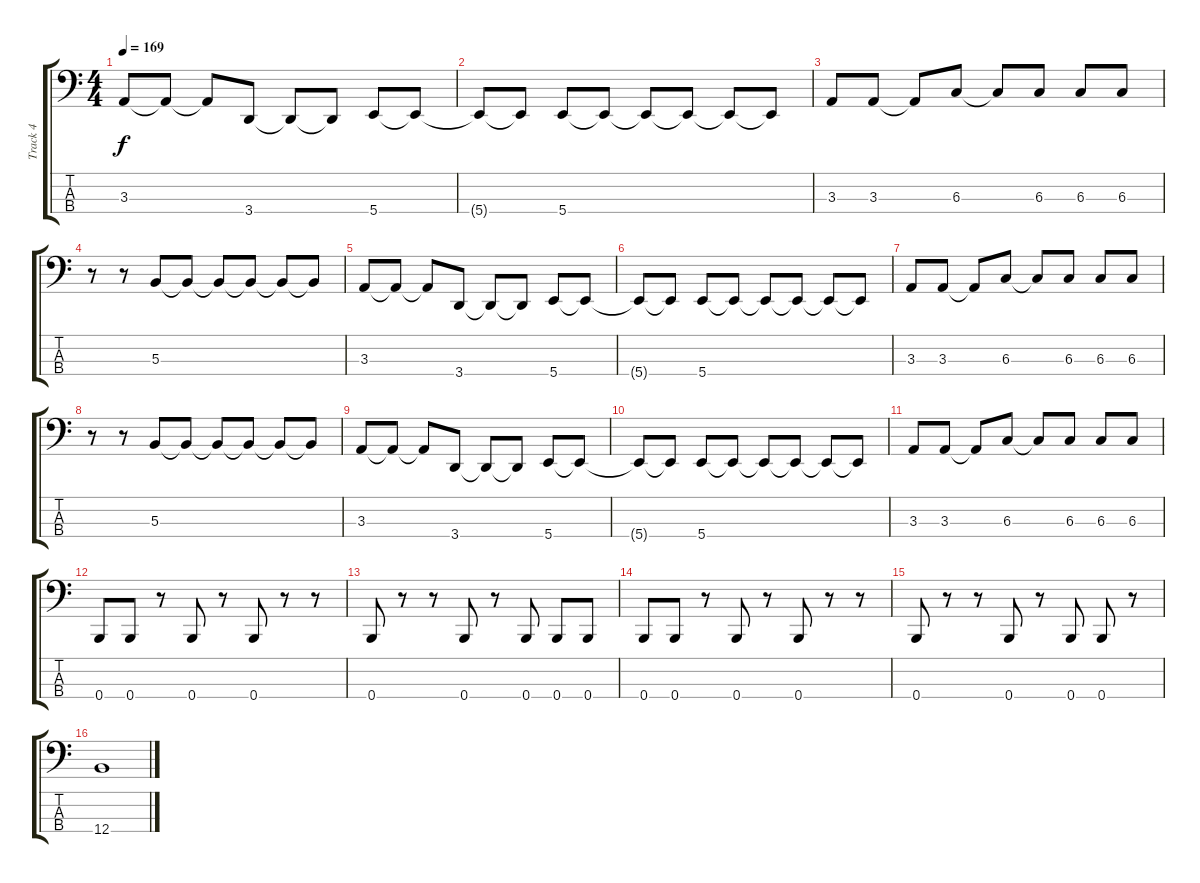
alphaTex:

\track ("Track 4" "Track 4") {instrument electricbassfinger}
\staff {score tabs}
\tuning (E2 B1 Gb1 B0) {hide}
\ts (4 4)
\tempo 169
\clef f4
\ks c
3.3.8{dy f} 3.3{t}.8 3.3{t}.8 3.4.8 3.4{t}.8 3.4{t}.8 5.4.8 5.4{t}.8 |
5.4{t}.8 5.4{t}.8 5.4.8 5.4{t}.8 5.4{t}.8 5.4{t}.8 5.4{t}.8 5.4{t}.8 |
3.3.8 3.3.8 3.3{t}.8 6.3.8 6.3{t}.8 6.3.8 6.3.8 6.3.8 |
r.8 r.8 5.3.8 5.3{t}.8 5.3{t}.8 5.3{t}.8 5.3{t}.8 5.3{t}.8 |
3.3.8 3.3{t}.8 3.3{t}.8 3.4.8 3.4{t}.8 3.4{t}.8 5.4.8 5.4{t}.8 |
5.4{t}.8 5.4{t}.8 5.4.8 5.4{t}.8 5.4{t}.8 5.4{t}.8 5.4{t}.8 5.4{t}.8 |
3.3.8 3.3.8 3.3{t}.8 6.3.8 6.3{t}.8 6.3.8 6.3.8 6.3.8 |
r.8 r.8 5.3.8 5.3{t}.8 5.3{t}.8 5.3{t}.8 5.3{t}.8 5.3{t}.8 |
3.3.8 3.3{t}.8 3.3{t}.8 3.4.8 3.4{t}.8 3.4{t}.8 5.4.8 5.4{t}.8 |
5.4{t}.8 5.4{t}.8 5.4.8 5.4{t}.8 5.4{t}.8 5.4{t}.8 5.4{t}.8 5.4{t}.8 |
3.3.8 3.3.8 3.3{t}.8 6.3.8 6.3{t}.8 6.3.8 6.3.8 6.3.8 |
0.4.8 0.4.8 r.8 0.4.8 r.8 0.4.8 r.8 r.8 |
0.4.8 r.8 r.8 0.4.8 r.8 0.4.8 0.4.8 0.4.8 |
0.4.8 0.4.8 r.8 0.4.8 r.8 0.4.8 r.8 r.8 |
0.4.8 r.8 r.8 0.4.8 r.8 0.4.8 0.4.8 r.8 |
12.4.1
